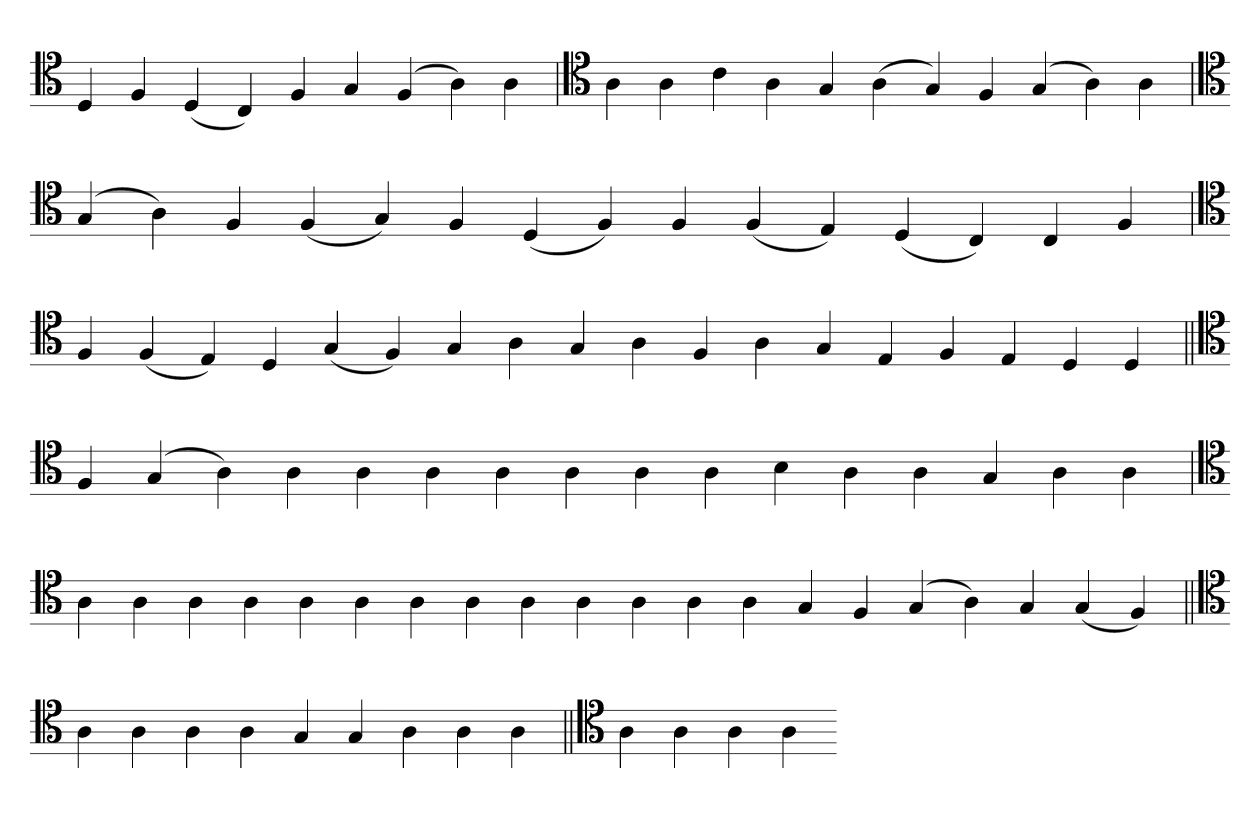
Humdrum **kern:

**kern
*part1
*staff1
*clefC4
=
4D
4F
(4D
4C)
4F
4G
(4F
4A)
4A
=`
*clefC4
4A
4A
4c
4A
4G
(4A
4G)
4F
(4G
4A)
4A
='
*clefC4
(4G
4A)
4F
(4F
4G)
4F
(4D
4F)
4F
(4F
4E)
(4D
4C)
4C
4F
='
*clefC4
4F
(4F
4E)
4D
(4G
4F)
4G
4A
4G
4A
4F
4A
4G
4E
4F
4E
4D
4D
=||
*clefC4
4F
(4G
4A)
4A
4A
4A
4A
4A
4A
4A
4B
4A
4A
4G
4A
4A
=
*clefC4
4A
4A
4A
4A
4A
4A
4A
4A
4A
4A
4A
4A
4A
4G
4F
(4G
4A)
4G
(4G
4F)
=||
*clefC4
4A
4A
4A
4A
4G
4G
4A
4A
4A
=||
*clefC4
4A
4A
4A
4A
=-
*-
